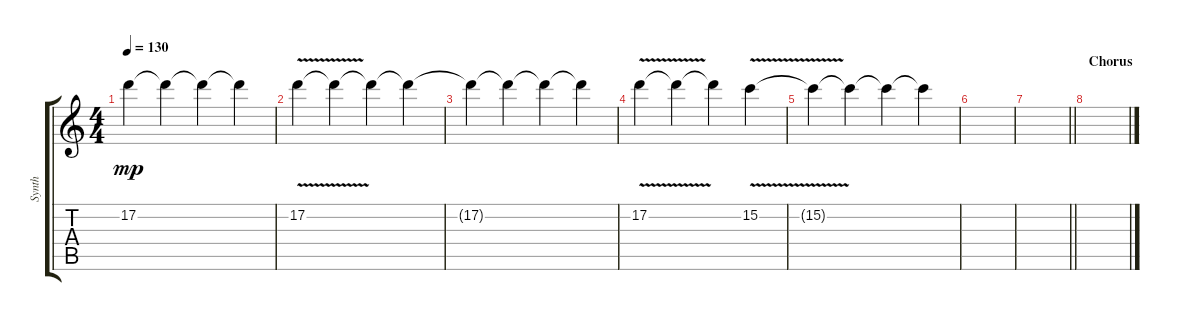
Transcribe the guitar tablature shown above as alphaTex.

\track ("Synth" "Synth") {instrument electricguitarclean}
\staff {score tabs}
\tuning (D4 A3 F3 C3 G2 C2) {hide}
\ts (4 4)
\tempo 130
\clef g2
\ks c
17.2{t}.4{dy mp} 17.2{t}.4 17.2{t}.4 17.2{t}.4 |
17.2{v}.4 17.2{t}.4 17.2{t}.4 17.2{t}.4 |
17.2{t}.4 17.2{t}.4 17.2{t}.4 17.2{t}.4 |
17.2{v}.4 17.2{t}.4 17.2{t}.4 15.2{v}.4 |
15.2{t}.4 15.2{t}.4 15.2{t}.4 15.2{t}.4 |
|
\barLineRight lightlight
|
\section ("" "Chorus")
